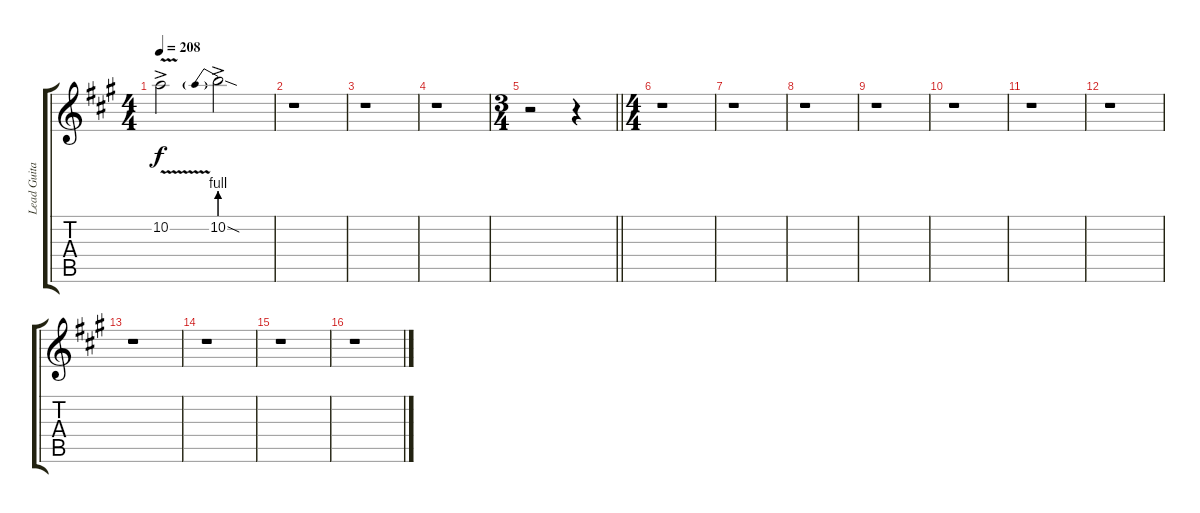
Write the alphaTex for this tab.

\track ("Lead Guitar 2 (Dickey)" "Lead Guita") {instrument overdrivenguitar}
\staff {score tabs}
\tuning (E4 B3 G3 D3 A2 E2) {hide}
\ts (4 4)
\tempo 208
\clef g2
\ks a
10.2{v ac}.2{dy f} 10.2{be (prebend 0 4 60 4) sod ac}.2 |
r.1 |
r.1 |
r.1 |
\ts (3 4)
\barLineRight lightlight
r.2 r.4 |
\ts (4 4)
r.1 |
r.1 |
r.1 |
r.1 |
r.1 |
r.1 |
r.1 |
r.1 |
r.1 |
r.1 |
r.1
